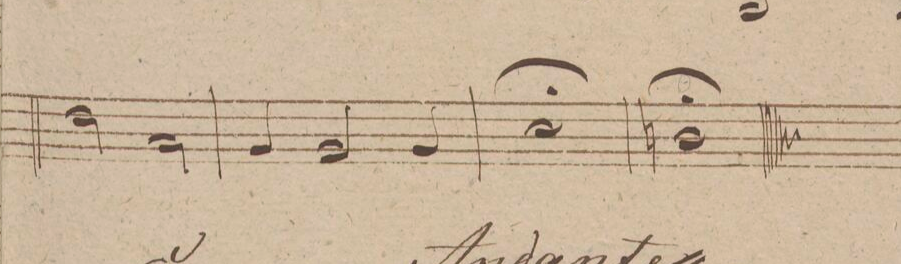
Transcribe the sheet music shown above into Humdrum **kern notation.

**kern	**dynam
*I"Clarinetto 2do in A.	*
*clefG2	*
*k[f#]	*
*met(c|)	*
*M2/2	*
2b\	.
2f#\	.
=313	=313
4e/	.
2e/	.
4e/	.
=314	=314
1a/;	.
=315	=315
1g#/;	.
==	==
*-	*-
